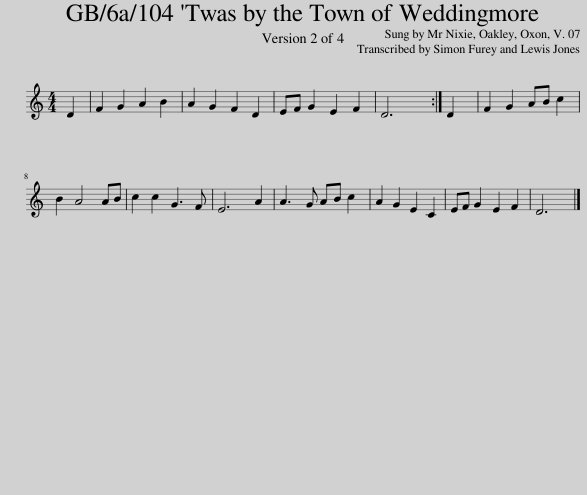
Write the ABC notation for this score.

X:1
L:1/8
M:4/4
I:linebreak $
K:C
V:1 treble
V:1
 D2 | F2 G2 A2 B2 | A2 G2 F2 D2 | EF G2 E2 F2 | D6 :| %5
 D2 | F2 G2 AB c2 |$ B2 A4 AB | c2 c2 G3 F | E6 A2 | %10
 A3 G AB c2 | A2 G2 E2 C2 | EF G2 E2 F2 | D6 |] %14
